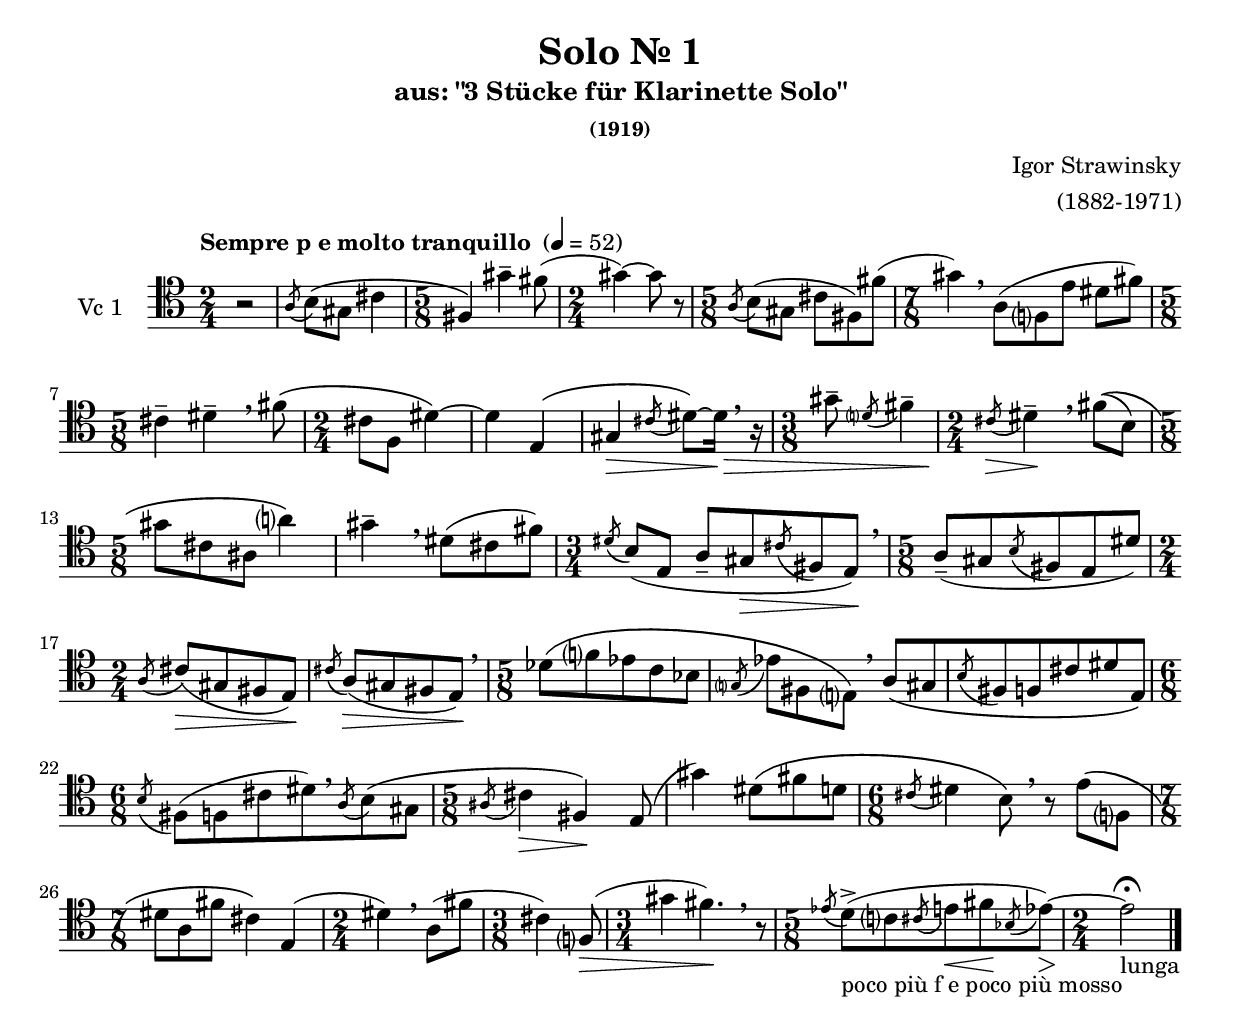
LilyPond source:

\version "2.12.3"
\include "deutsch.ly"

#(set-global-staff-size 20)

\header {
  title = "Solo Nr. 1"
  subtitle = "aus: \"3 Stücke für Klarinette Solo\""
  subsubtitle = "(1919)"
  composer = "Igor Strawinsky"
  arranger = "(1882-1971)"
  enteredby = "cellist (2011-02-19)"
}

voiceconsts = {
 \key c \major
 \time 2/4
% \clef "treble"
 \clef "tenor"
% \numericTimeSignature
 \compressFullBarRests
 \tempo "Sempre p e molto tranquillo " 4=52
}

%midilow = "harpsichord"
midilow = "clarinet"
%midilow = "accordion"
%midilow = "bassoon"

va = \relative c' {
   \voiceconsts

   r2
   \acciaccatura a8 h\( gis cis4 \time 5/8
   fis,\) gis'-- fis8( \time 2/4
   gis4)~ gis8 r \time 5/8
   \acciaccatura a,8 h( gis cis[ fis,) fis']( \time 7/8

   gis4)\breathe a,8[( f? e'] dis[ fis]) \time 5/8
   cis4-- dis--\breathe fis8\( \time 2/4
   cis f, dis'4\)~
   dis e,\(

   gis\> \acciaccatura cis8 dis\)~ dis16\>\breathe r \time 3/8
   gis8-- \acciaccatura d?8 fis4-- \time 2/4
   \acciaccatura cis8\> dis4--\!\breathe fis8\(( h,) \time 5/8
   gis' cis, ais a'?4\)

   gis--\breathe dis8[( cis fis]) \time 3/4
   \acciaccatura dis h[( e,] a-- gis\> \acciaccatura cis fis, e\!)\breathe \time 5/8
   a--[( gis \acciaccatura h fis e dis']) \time 2/4

   \acciaccatura a cis[(\> gis fis e\!)]
   \acciaccatura cis' a[(\> gis fis e\!)]\breathe \time 5/8
   des'[\( f? es c b]
   \acciaccatura g? es' fis, e?\)\breathe a[\( gis

   \acciaccatura h fis f cis' dis e,\)] \time 6/8
   \acciaccatura h' fis[( f cis' dis)\breathe \acciaccatura a h\( gis] \time 5/8
   \acciaccatura ais cis4\> fis,\!\) e8(

   gis'4) dis8[\( fis d] \time 6/8
   \acciaccatura cis dis4 h8\)\breathe r e\( f,? \time 7/8
   dis'[ a fis'] cis4\) e,( \time 2/4

   dis')\breathe a8( fis' \time 3/8
   cis4) f,?8(\> \time 3/4
   gis'4 fis4.\!)\breathe r8 \time 5/8
   \acciaccatura es d[->(_"poco più f e poco più mosso" c? \acciaccatura cis e\< fis\! \acciaccatura b, es]\>)~ \time 2/4
   es2\!\fermata_"lunga" \bar "|."

}


\book {
  \score {
    \new StaffGroup <<
      \new Staff {
	\set Staff.midiInstrument = \midilow
	\set Staff.instrumentName = #"Vc 1"
	\transpose c c { \va }
      }
    >>

    \layout {}

    \midi {
      \context {
	\Score
	tempoWholesPerMinute = #(ly:make-moment 52 4)
      }
    }
  }
}
